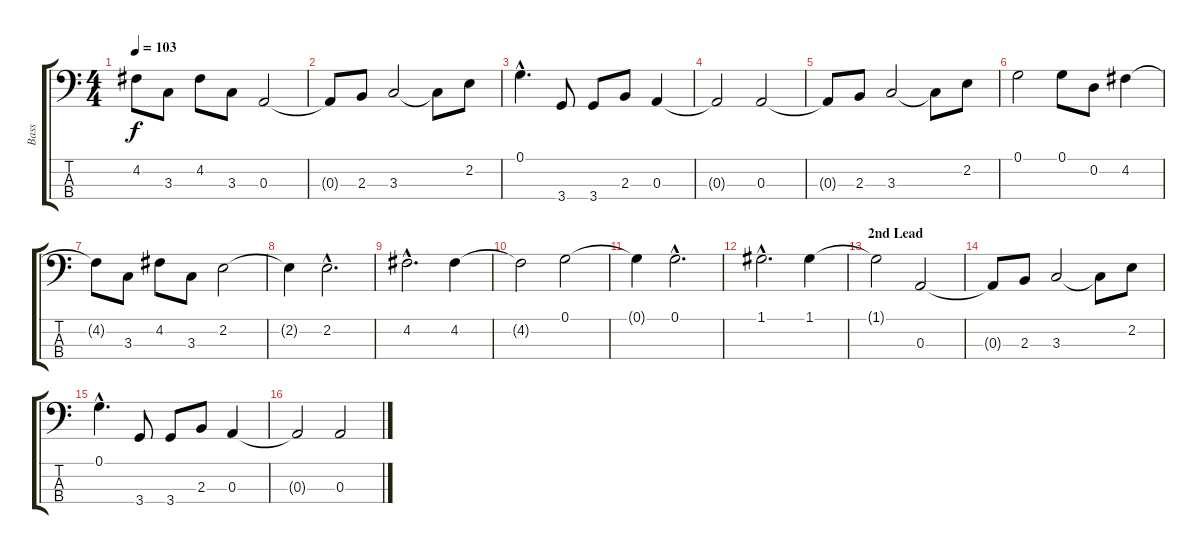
\track ("Bass" "Bass") {instrument electricbasspick}
\staff {score tabs}
\tuning (G2 D2 A1 E1) {hide}
\ts (4 4)
\tempo 103
\clef f4
\ks c
4.2{t}.8{dy f} 3.3.8 4.2.8 3.3.8 0.3.2 |
0.3{t}.8 2.3.8 3.3.2 3.3{t}.8 2.2.8 |
0.1{hac}.4{d} 3.4.8 3.4.8 2.3.8 0.3.4 |
0.3{t}.2 0.3.2 |
0.3{t}.8 2.3.8 3.3.2 3.3{t}.8 2.2.8 |
0.1.2 0.1.8 0.2.8 4.2.4 |
4.2{t}.8 3.3.8 4.2.8 3.3.8 2.2.2 |
2.2{t}.4 2.2{hac}.2{d} |
4.2{hac}.2{d} 4.2.4 |
4.2{t}.2 0.1.2 |
0.1{t}.4 0.1{hac}.2{d} |
1.1{hac}.2{d} 1.1.4 |
\section ("" "2nd Lead")
1.1{t}.2 0.3.2 |
0.3{t}.8 2.3.8 3.3.2 3.3{t}.8 2.2.8 |
0.1{hac}.4{d} 3.4.8 3.4.8 2.3.8 0.3.4 |
0.3{t}.2 0.3.2
